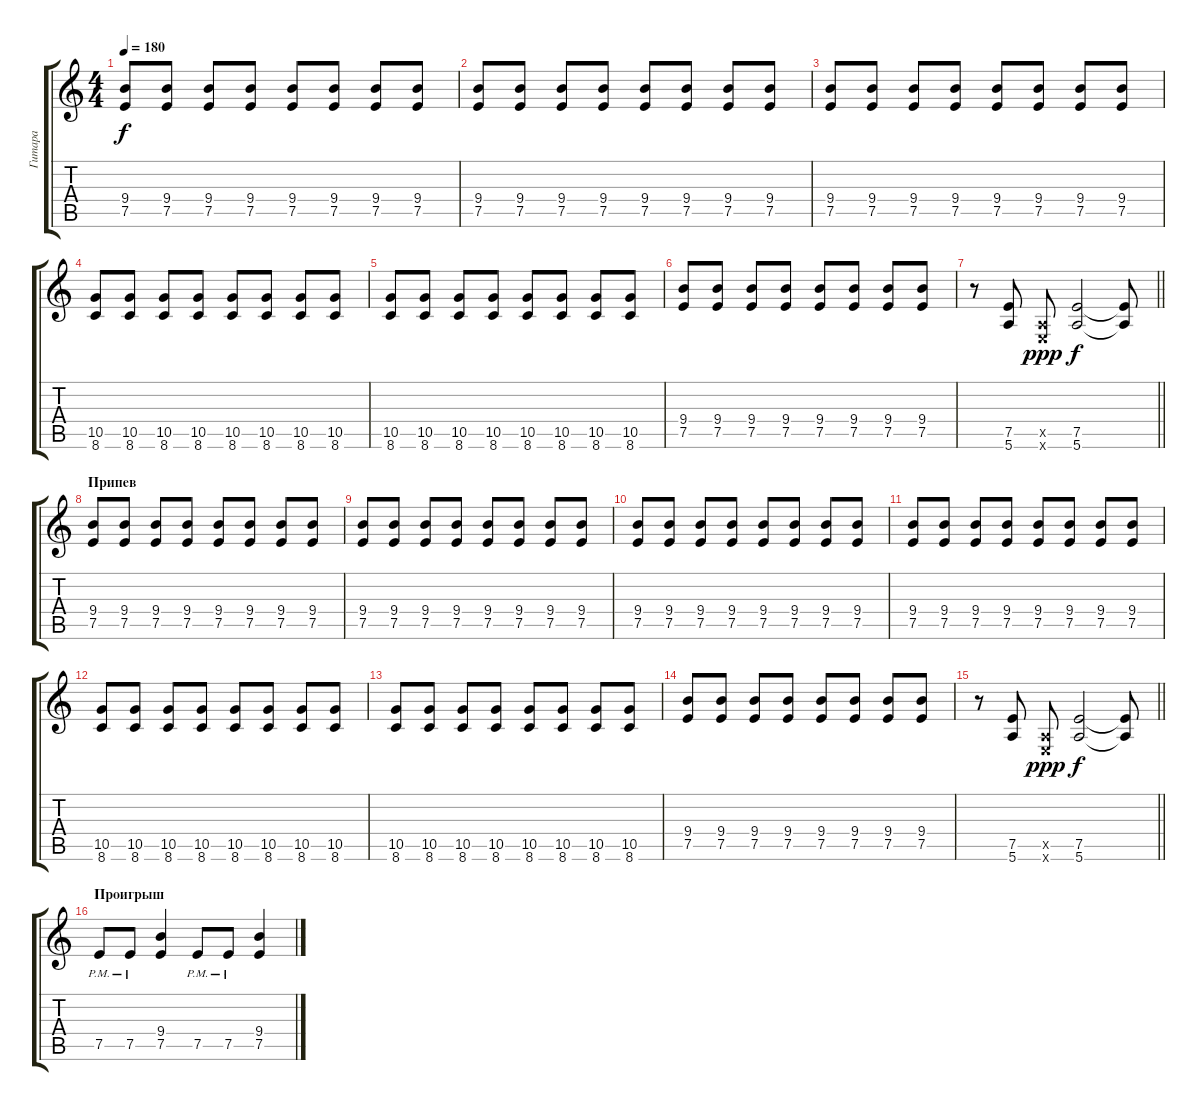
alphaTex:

\track ("Гитара" "Гитара") {instrument distortionguitar}
\staff {score tabs}
\tuning (E4 B3 G3 D3 A2 E2) {hide}
\ts (4 4)
\tempo 180
\clef g2
\ks c
(9.4 7.5).8{dy f} (9.4 7.5).8 (9.4 7.5).8 (9.4 7.5).8 (9.4 7.5).8 (9.4 7.5).8 (9.4 7.5).8 (9.4 7.5).8 |
(9.4 7.5).8 (9.4 7.5).8 (9.4 7.5).8 (9.4 7.5).8 (9.4 7.5).8 (9.4 7.5).8 (9.4 7.5).8 (9.4 7.5).8 |
(9.4 7.5).8 (9.4 7.5).8 (9.4 7.5).8 (9.4 7.5).8 (9.4 7.5).8 (9.4 7.5).8 (9.4 7.5).8 (9.4 7.5).8 |
(10.5 8.6).8 (10.5 8.6).8 (10.5 8.6).8 (10.5 8.6).8 (10.5 8.6).8 (10.5 8.6).8 (10.5 8.6).8 (10.5 8.6).8 |
(10.5 8.6).8 (10.5 8.6).8 (10.5 8.6).8 (10.5 8.6).8 (10.5 8.6).8 (10.5 8.6).8 (10.5 8.6).8 (10.5 8.6).8 |
(9.4 7.5).8 (9.4 7.5).8 (9.4 7.5).8 (9.4 7.5).8 (9.4 7.5).8 (9.4 7.5).8 (9.4 7.5).8 (9.4 7.5).8 |
\barLineRight lightlight
r.8 (7.5 5.6).8 (0.5{x} 0.6{x}).8{dy ppp} (7.5 5.6).2{dy f} (7.5{t} 5.6{t}).8 |
\section ("" "Припев")
(9.4 7.5).8 (9.4 7.5).8 (9.4 7.5).8 (9.4 7.5).8 (9.4 7.5).8 (9.4 7.5).8 (9.4 7.5).8 (9.4 7.5).8 |
(9.4 7.5).8 (9.4 7.5).8 (9.4 7.5).8 (9.4 7.5).8 (9.4 7.5).8 (9.4 7.5).8 (9.4 7.5).8 (9.4 7.5).8 |
(9.4 7.5).8 (9.4 7.5).8 (9.4 7.5).8 (9.4 7.5).8 (9.4 7.5).8 (9.4 7.5).8 (9.4 7.5).8 (9.4 7.5).8 |
(9.4 7.5).8 (9.4 7.5).8 (9.4 7.5).8 (9.4 7.5).8 (9.4 7.5).8 (9.4 7.5).8 (9.4 7.5).8 (9.4 7.5).8 |
(10.5 8.6).8 (10.5 8.6).8 (10.5 8.6).8 (10.5 8.6).8 (10.5 8.6).8 (10.5 8.6).8 (10.5 8.6).8 (10.5 8.6).8 |
(10.5 8.6).8 (10.5 8.6).8 (10.5 8.6).8 (10.5 8.6).8 (10.5 8.6).8 (10.5 8.6).8 (10.5 8.6).8 (10.5 8.6).8 |
(9.4 7.5).8 (9.4 7.5).8 (9.4 7.5).8 (9.4 7.5).8 (9.4 7.5).8 (9.4 7.5).8 (9.4 7.5).8 (9.4 7.5).8 |
\barLineRight lightlight
r.8 (7.5 5.6).8 (0.5{x} 0.6{x}).8{dy ppp} (7.5 5.6).2{dy f} (7.5{t} 5.6{t}).8 |
\section ("" "Проигрыш")
7.5{pm}.8 7.5{pm}.8 (9.4 7.5).4 7.5{pm}.8 7.5{pm}.8 (9.4 7.5).4
